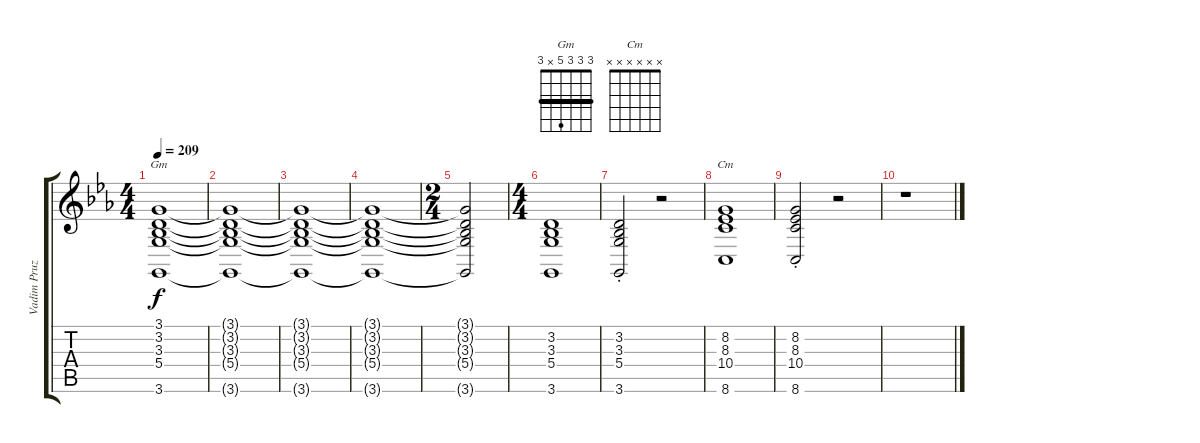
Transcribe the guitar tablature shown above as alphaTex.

\track ("Vadim Pruzhanov (Keyboard - Strings)" "Vadim Pruz") {instrument stringensemble1}
\staff {score tabs}
\tuning (E4 B3 G3 D3 A2 E2) {hide}
\chord ("Gm" 3 3 3 5 x 3) {barre 3}
\chord ("Cm" x x x x x x)
\ts (4 4)
\tempo 209
\clef g2
\ks eb
(3.1 3.2 3.3 5.4 3.6).1{ch "Gm" dy f} |
(3.1{t} 3.2{t} 3.3{t} 5.4{t} 3.6{t}).1 |
(3.1{t} 3.2{t} 3.3{t} 5.4{t} 3.6{t}).1 |
(3.1{t} 3.2{t} 3.3{t} 5.4{t} 3.6{t}).1 |
\ts (2 4)
(3.1{t} 3.2{t} 3.3{t} 5.4{t} 3.6{t}).2 |
\ts (4 4)
(3.2 3.3 5.4 3.6).1 |
(3.2{st} 3.3{st} 5.4{st} 3.6{st}).2 r.2 |
(8.2 8.3 10.4 8.6).1{ch "Cm"} |
(8.2{st} 8.3{st} 10.4{st} 8.6{st}).2 r.2 |
r.1
